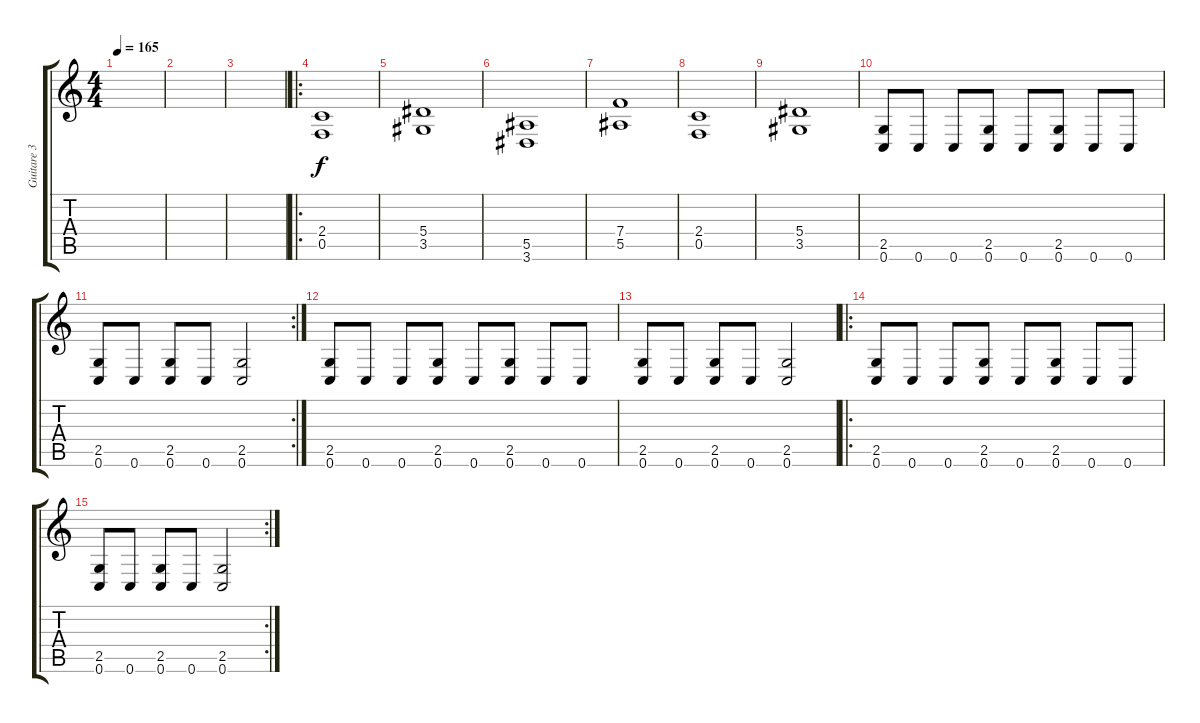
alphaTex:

\track ("Guitare 3" "Guitare 3") {instrument distortionguitar}
\staff {score tabs}
\tuning (C4 G3 Eb3 Bb2 F2 C2) {hide}
\ts (4 4)
\tempo 165
\clef g2
\ks c
|
|
|
\ro
(2.4 0.5).1 |
(5.4 3.5).1 |
(5.5 3.6).1 |
(7.4 5.5).1 |
(2.4 0.5).1 |
(5.4 3.5).1 |
(2.5 0.6).8 0.6.8 0.6.8 (2.5 0.6).8 0.6.8 (2.5 0.6).8 0.6.8 0.6.8 |
\rc 2
(2.5 0.6).8 0.6.8 (2.5 0.6).8 0.6.8 (2.5 0.6).2 |
(2.5 0.6).8 0.6.8 0.6.8 (2.5 0.6).8 0.6.8 (2.5 0.6).8 0.6.8 0.6.8 |
(2.5 0.6).8 0.6.8 (2.5 0.6).8 0.6.8 (2.5 0.6).2 |
\ro
(2.5 0.6).8 0.6.8 0.6.8 (2.5 0.6).8 0.6.8 (2.5 0.6).8 0.6.8 0.6.8 |
\rc 2
(2.5 0.6).8 0.6.8 (2.5 0.6).8 0.6.8 (2.5 0.6).2
